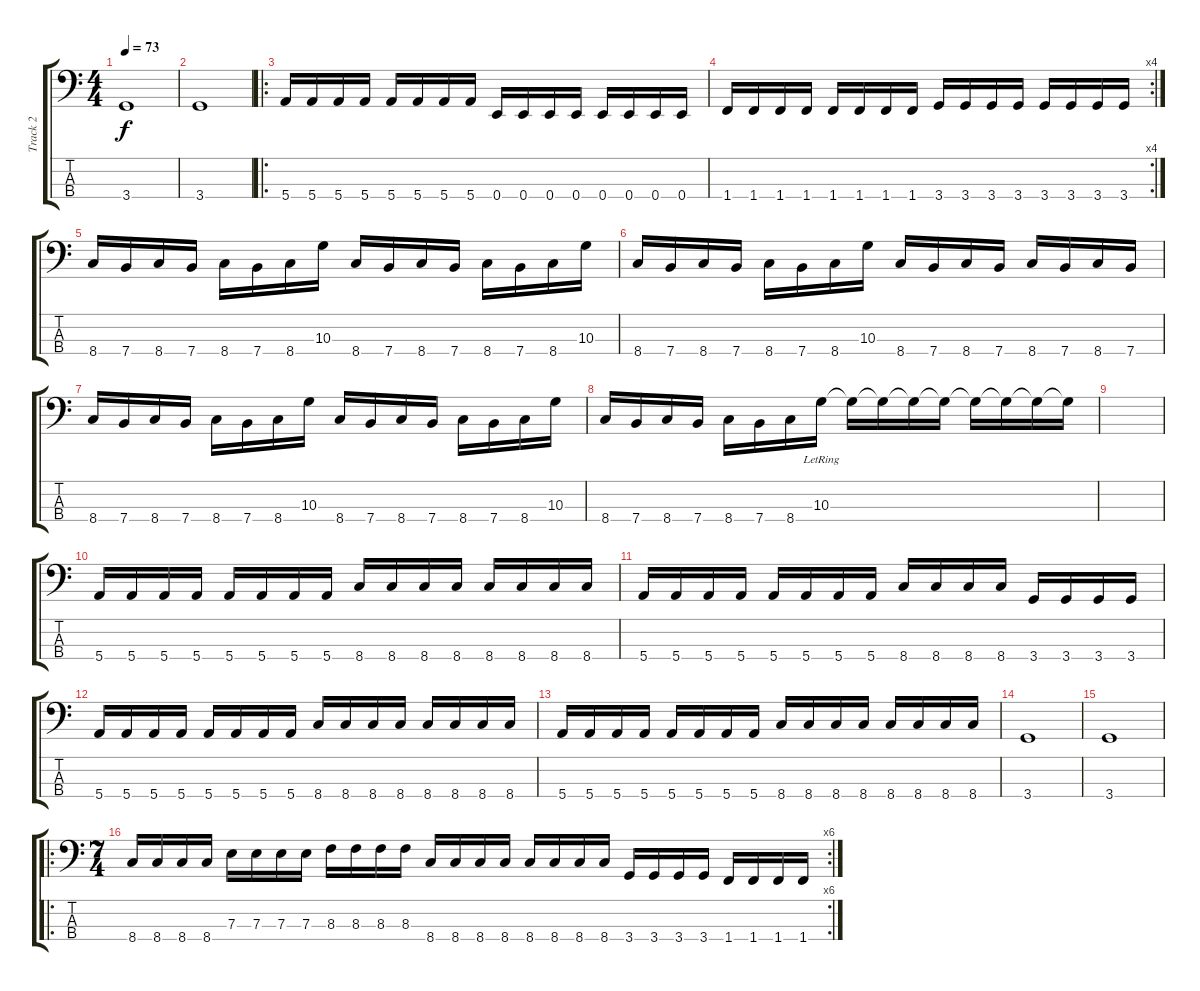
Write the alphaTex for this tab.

\track ("Track 2" "Track 2") {instrument electricbassfinger}
\staff {score tabs}
\tuning (G2 D2 A1 E1) {hide}
\ts (4 4)
\tempo 73
\clef f4
\ks c
3.4.1{dy f} |
3.4.1 |
\ro
5.4.16 5.4.16 5.4.16 5.4.16 5.4.16 5.4.16 5.4.16 5.4.16 0.4.16 0.4.16 0.4.16 0.4.16 0.4.16 0.4.16 0.4.16 0.4.16 |
\rc 4
1.4.16 1.4.16 1.4.16 1.4.16 1.4.16 1.4.16 1.4.16 1.4.16 3.4.16 3.4.16 3.4.16 3.4.16 3.4.16 3.4.16 3.4.16 3.4.16 |
8.4.16 7.4.16 8.4.16 7.4.16 8.4.16 7.4.16 8.4.16 10.3.16 8.4.16 7.4.16 8.4.16 7.4.16 8.4.16 7.4.16 8.4.16 10.3.16 |
8.4.16 7.4.16 8.4.16 7.4.16 8.4.16 7.4.16 8.4.16 10.3.16 8.4.16 7.4.16 8.4.16 7.4.16 8.4.16 7.4.16 8.4.16 7.4.16 |
8.4.16 7.4.16 8.4.16 7.4.16 8.4.16 7.4.16 8.4.16 10.3.16 8.4.16 7.4.16 8.4.16 7.4.16 8.4.16 7.4.16 8.4.16 10.3.16 |
8.4.16 7.4.16 8.4.16 7.4.16 8.4.16 7.4.16 8.4.16 10.3{lr}.16 10.3{t}.16 10.3{t}.16 10.3{t}.16 10.3{t}.16 10.3{t}.16 10.3{t}.16 10.3{t}.16 10.3{t}.16 |
|
5.4.16 5.4.16 5.4.16 5.4.16 5.4.16 5.4.16 5.4.16 5.4.16 8.4.16 8.4.16 8.4.16 8.4.16 8.4.16 8.4.16 8.4.16 8.4.16 |
5.4.16{volume 16} 5.4.16 5.4.16 5.4.16 5.4.16 5.4.16 5.4.16 5.4.16 8.4.16 8.4.16 8.4.16 8.4.16 3.4.16 3.4.16 3.4.16 3.4.16 |
5.4.16 5.4.16 5.4.16 5.4.16 5.4.16 5.4.16 5.4.16 5.4.16 8.4.16 8.4.16 8.4.16 8.4.16 8.4.16 8.4.16 8.4.16 8.4.16 |
5.4.16 5.4.16 5.4.16 5.4.16 5.4.16 5.4.16 5.4.16 5.4.16 8.4.16 8.4.16 8.4.16 8.4.16 8.4.16 8.4.16 8.4.16 8.4.16 |
3.4.1 |
3.4.1 |
\ro
\rc 6
\ts (7 4)
8.4.16{volume 10} 8.4.16 8.4.16 8.4.16 7.3.16 7.3.16 7.3.16 7.3.16 8.3.16 8.3.16 8.3.16 8.3.16 8.4.16 8.4.16 8.4.16 8.4.16 8.4.16 8.4.16 8.4.16 8.4.16 3.4.16 3.4.16 3.4.16 3.4.16 1.4.16 1.4.16 1.4.16 1.4.16
